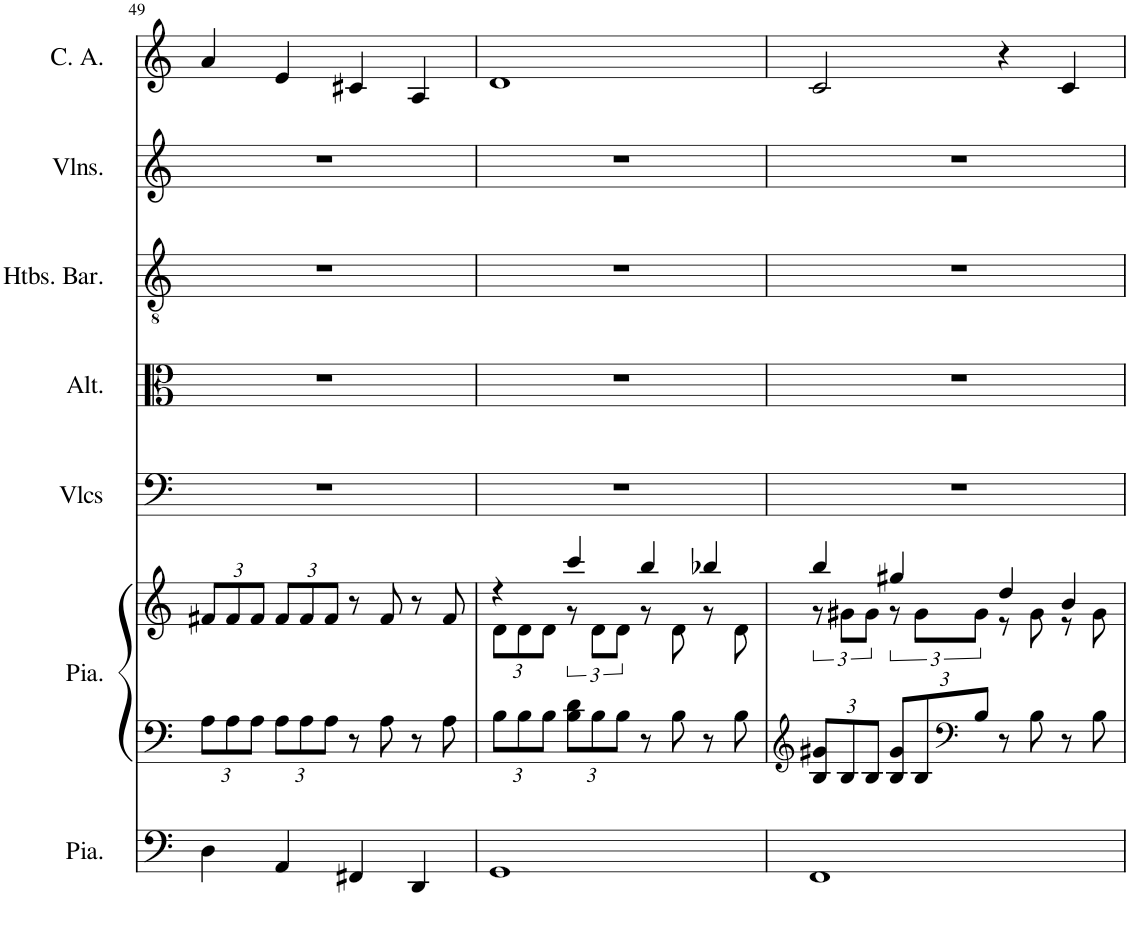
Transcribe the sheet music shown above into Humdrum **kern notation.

**kern	**kern	**kern	**kern	**kern	**kern	**kern	**kern
*part7	*part6	*part6	*part5	*part4	*part3	*part2	*part1
*staff8	*staff7	*staff6	*staff5	*staff4	*staff3	*staff2	*staff1
*I"Piano, Pedals	*I"Piano, Organ	*	*I"Violoncelles, Bass	*I"Altos, Tenor	*I"Hautbois Baryton, Alto	*I"Violons, Soprano	*I"Cor anglais, Baritone solo
*I'Pia.	*I'Pia.	*	*I'Vlcs	*I'Alt.	*I'Htbs. Bar.	*I'Vlns.	*I'C. A.
!!LO:PB:g=z
*clefF4	*clefF4	*clefG2	*clefF4	*clefC3	*clefGv2	*clefG2	*clefG2
*	*	*	*	*	*	*	*Trd4c7
*k[]	*k[]	*k[]	*k[]	*k[]	*k[]	*k[]	*k[]
*M4/4	*M4/4	*M4/4	*M4/4	*M4/4	*M4/4	*M4/4	*M4/4
*	*Xbrackettup	*Xbrackettup	*	*	*	*	*
=49	=49	=49	=49	=49	=49	=49	=49
4D\	12A\L	12f#X/L	1r	1r	1r	1r	4a/
.	12A\	12f#/	.	.	.	.	.
.	12A\J	12f#/J	.	.	.	.	.
4AA/	12A\L	12f#/L	.	.	.	.	4e/
.	12A\	12f#/	.	.	.	.	.
.	12A\J	12f#/J	.	.	.	.	.
4FF#X/	8r	8r	.	.	.	.	4c#X/
.	8A\	8f#/	.	.	.	.	.
4DD/	8r	8r	.	.	.	.	4A/
.	8A\	8f#/	.	.	.	.	.
=50	=50	=50	=50	=50	=50	=50	=50
*	*	*^	*	*	*	*	*
1GG	12B\L	4r	12d\L	1r	1r	1r	1r	1d
.	12B\	.	12d\	.	.	.	.	.
.	12B\J	.	12d\J	.	.	.	.	.
*	*	*	*brackettup	*	*	*	*	*
.	12B\ 12d\L	4ccc/	12r	.	.	.	.	.
.	12B\	.	12d\L	.	.	.	.	.
.	12B\J	.	12d\J	.	.	.	.	.
.	8r	4bb/	8r	.	.	.	.	.
.	8B\	.	8d\	.	.	.	.	.
.	8r	4bb-X/	8r	.	.	.	.	.
.	8B\	.	8d\	.	.	.	.	.
=51	=51	=51	=51	=51	=51	=51	=51	=51
*	*clefG2	*	*	*	*	*	*	*
1FF	12B/ 12g#X/L	4bb/	12r	1r	1r	1r	1r	2c/
.	12B/	.	12g#X\L	.	.	.	.	.
.	12B/J	.	12g#\J	.	.	.	.	.
.	12B/ 12g#/L	4gg#X/	12r	.	.	.	.	.
.	12B/	.	12g#\L	.	.	.	.	.
*	*clefF4	*	*	*	*	*	*	*
.	12B/J	.	12g#\J	.	.	.	.	.
.	8r	4dd/	8r	.	.	.	.	4r
.	8B\	.	8g#\	.	.	.	.	.
.	8r	4b/	8r	.	.	.	.	4c/
.	8B\	.	8g#\	.	.	.	.	.
*	*	*v	*v	*	*	*	*	*
=	=	=	=	=	=	=	=
*-	*-	*-	*-	*-	*-	*-	*-
